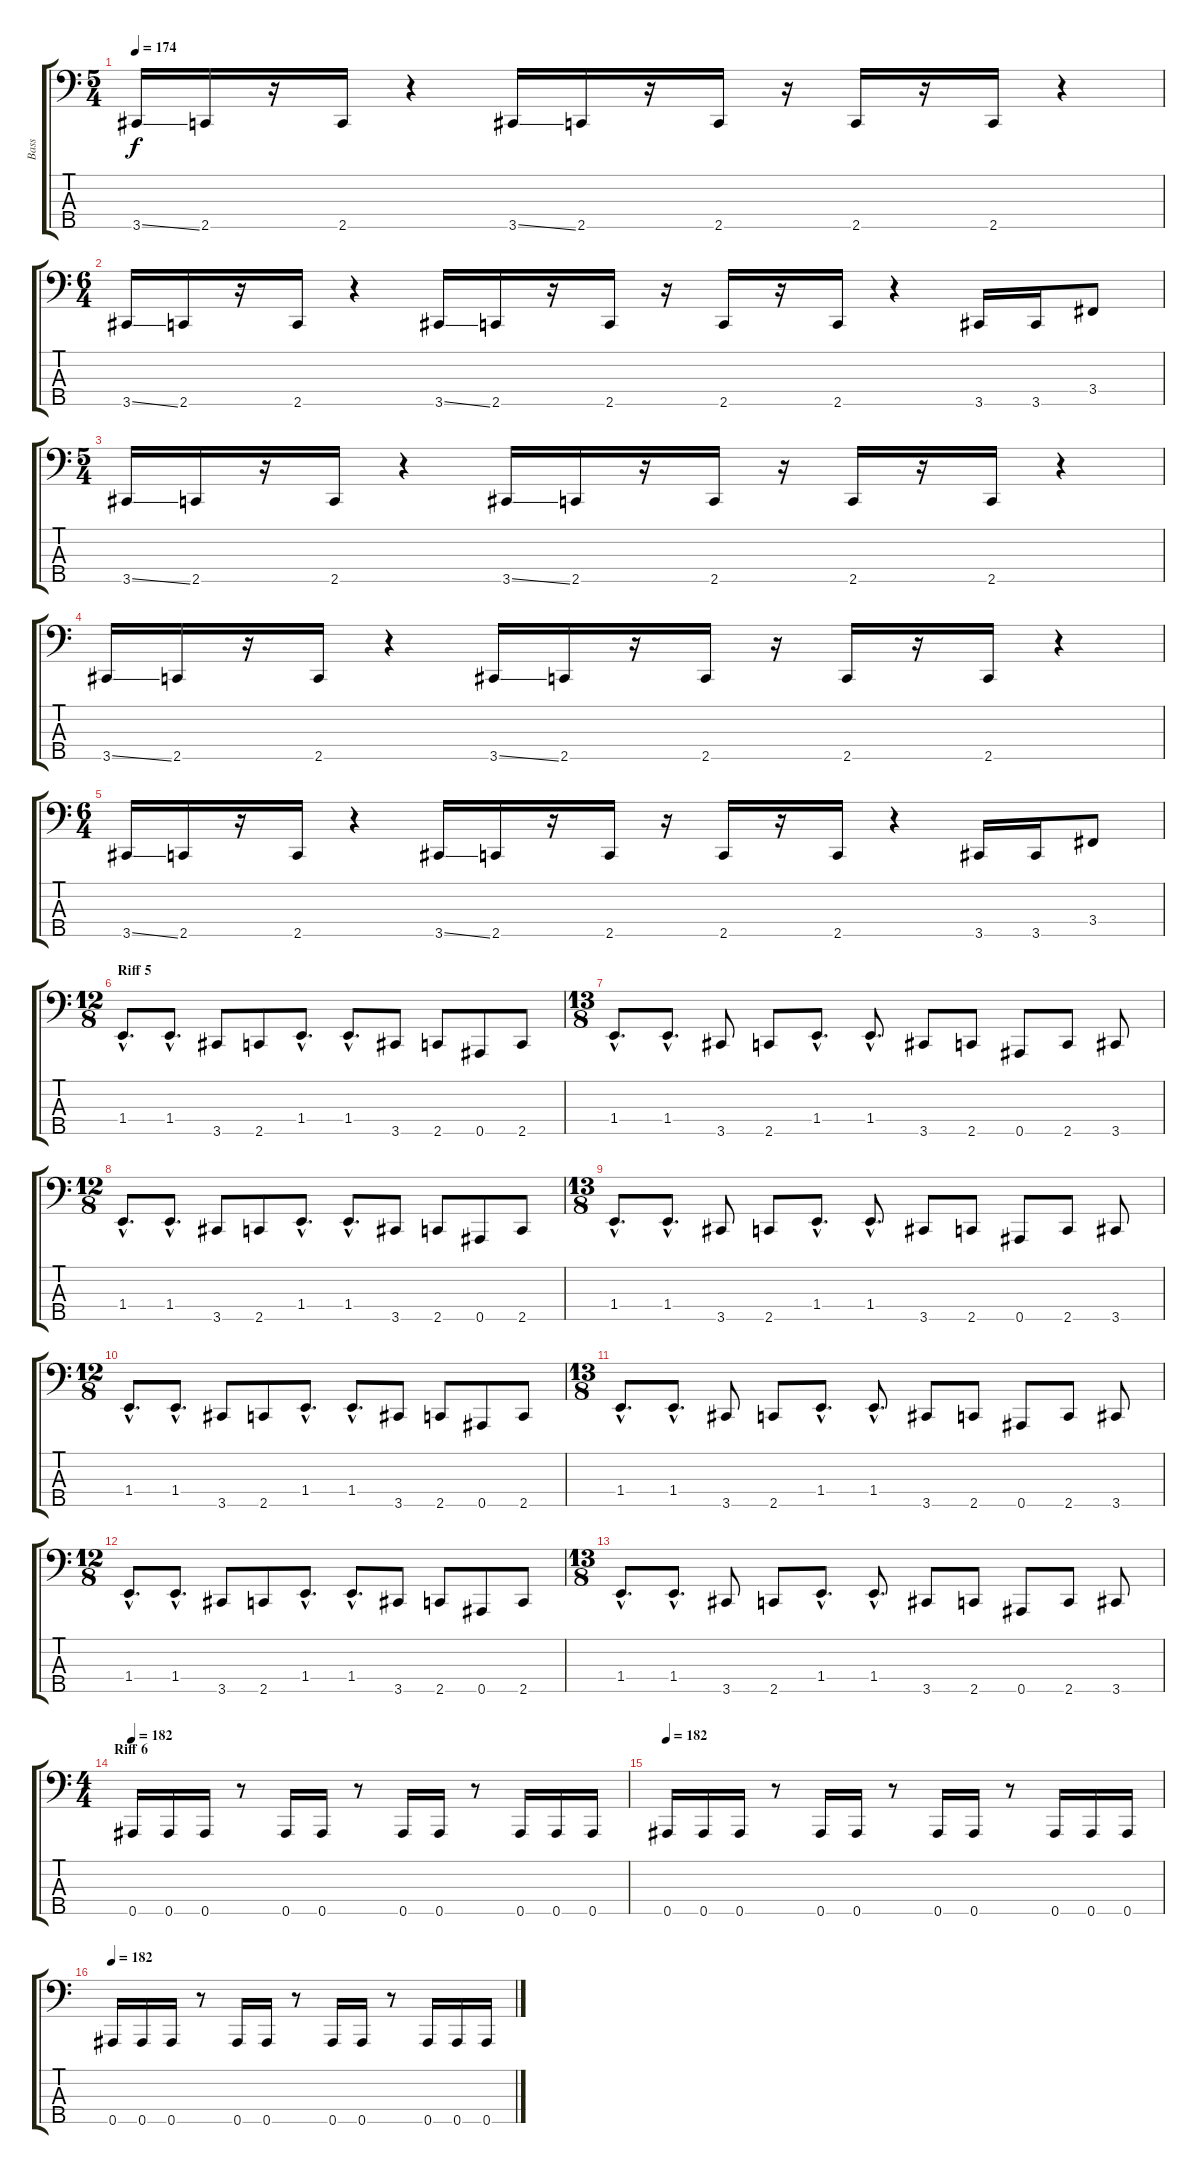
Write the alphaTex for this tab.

\track ("Bass" "Bass") {instrument electricbassfinger}
\staff {score tabs}
\tuning (Gb2 Db2 Ab1 Eb1 Bb0) {hide}
\ts (5 4)
\tempo 174
\clef f4
\ks c
3.5{ss}.16{dy f} 2.5.16 r.16 2.5.16 r.4 3.5{ss}.16 2.5.16 r.16 2.5.16 r.16 2.5.16 r.16 2.5.16 r.4 |
\ts (6 4)
3.5{ss}.16 2.5.16 r.16 2.5.16 r.4 3.5{ss}.16 2.5.16 r.16 2.5.16 r.16 2.5.16 r.16 2.5.16 r.4 3.5.16 3.5.16 3.4.8 |
\ts (5 4)
3.5{ss}.16 2.5.16 r.16 2.5.16 r.4 3.5{ss}.16 2.5.16 r.16 2.5.16 r.16 2.5.16 r.16 2.5.16 r.4 |
3.5{ss}.16 2.5.16 r.16 2.5.16 r.4 3.5{ss}.16 2.5.16 r.16 2.5.16 r.16 2.5.16 r.16 2.5.16 r.4 |
\ts (6 4)
3.5{ss}.16 2.5.16 r.16 2.5.16 r.4 3.5{ss}.16 2.5.16 r.16 2.5.16 r.16 2.5.16 r.16 2.5.16 r.4 3.5.16 3.5.16 3.4.8 |
\ts (12 8)
\section ("" "Riff 5")
1.4{hac}.8{d} 1.4{hac}.8{d} 3.5.8 2.5.8 1.4{hac}.8{d} 1.4{hac}.8{d} 3.5.8 2.5.8 0.5.8 2.5.8 |
\ts (13 8)
1.4{hac}.8{d} 1.4{hac}.8{d} 3.5.8 2.5.8 1.4{hac}.8{d} 1.4{hac}.8{d} 3.5.8 2.5.8 0.5.8 2.5.8 3.5.8 |
\ts (12 8)
1.4{hac}.8{d} 1.4{hac}.8{d} 3.5.8 2.5.8 1.4{hac}.8{d} 1.4{hac}.8{d} 3.5.8 2.5.8 0.5.8 2.5.8 |
\ts (13 8)
1.4{hac}.8{d} 1.4{hac}.8{d} 3.5.8 2.5.8 1.4{hac}.8{d} 1.4{hac}.8{d} 3.5.8 2.5.8 0.5.8 2.5.8 3.5.8 |
\ts (12 8)
1.4{hac}.8{d} 1.4{hac}.8{d} 3.5.8 2.5.8 1.4{hac}.8{d} 1.4{hac}.8{d} 3.5.8 2.5.8 0.5.8 2.5.8 |
\ts (13 8)
1.4{hac}.8{d} 1.4{hac}.8{d} 3.5.8 2.5.8 1.4{hac}.8{d} 1.4{hac}.8{d} 3.5.8 2.5.8 0.5.8 2.5.8 3.5.8 |
\ts (12 8)
1.4{hac}.8{d} 1.4{hac}.8{d} 3.5.8 2.5.8 1.4{hac}.8{d} 1.4{hac}.8{d} 3.5.8 2.5.8 0.5.8 2.5.8 |
\ts (13 8)
1.4{hac}.8{d} 1.4{hac}.8{d} 3.5.8 2.5.8 1.4{hac}.8{d} 1.4{hac}.8{d} 3.5.8 2.5.8 0.5.8 2.5.8 3.5.8 |
\ts (4 4)
\section ("" "Riff 6")
\tempo 182
0.5.16 0.5.16 0.5.16 r.8 0.5.16 0.5.16 r.8 0.5.16 0.5.16 r.8 0.5.16 0.5.16 0.5.16 |
\tempo 182
0.5.16 0.5.16 0.5.16 r.8 0.5.16 0.5.16 r.8 0.5.16 0.5.16 r.8 0.5.16 0.5.16 0.5.16 |
\tempo 182
0.5.16 0.5.16 0.5.16 r.8 0.5.16 0.5.16 r.8 0.5.16 0.5.16 r.8 0.5.16 0.5.16 0.5.16
